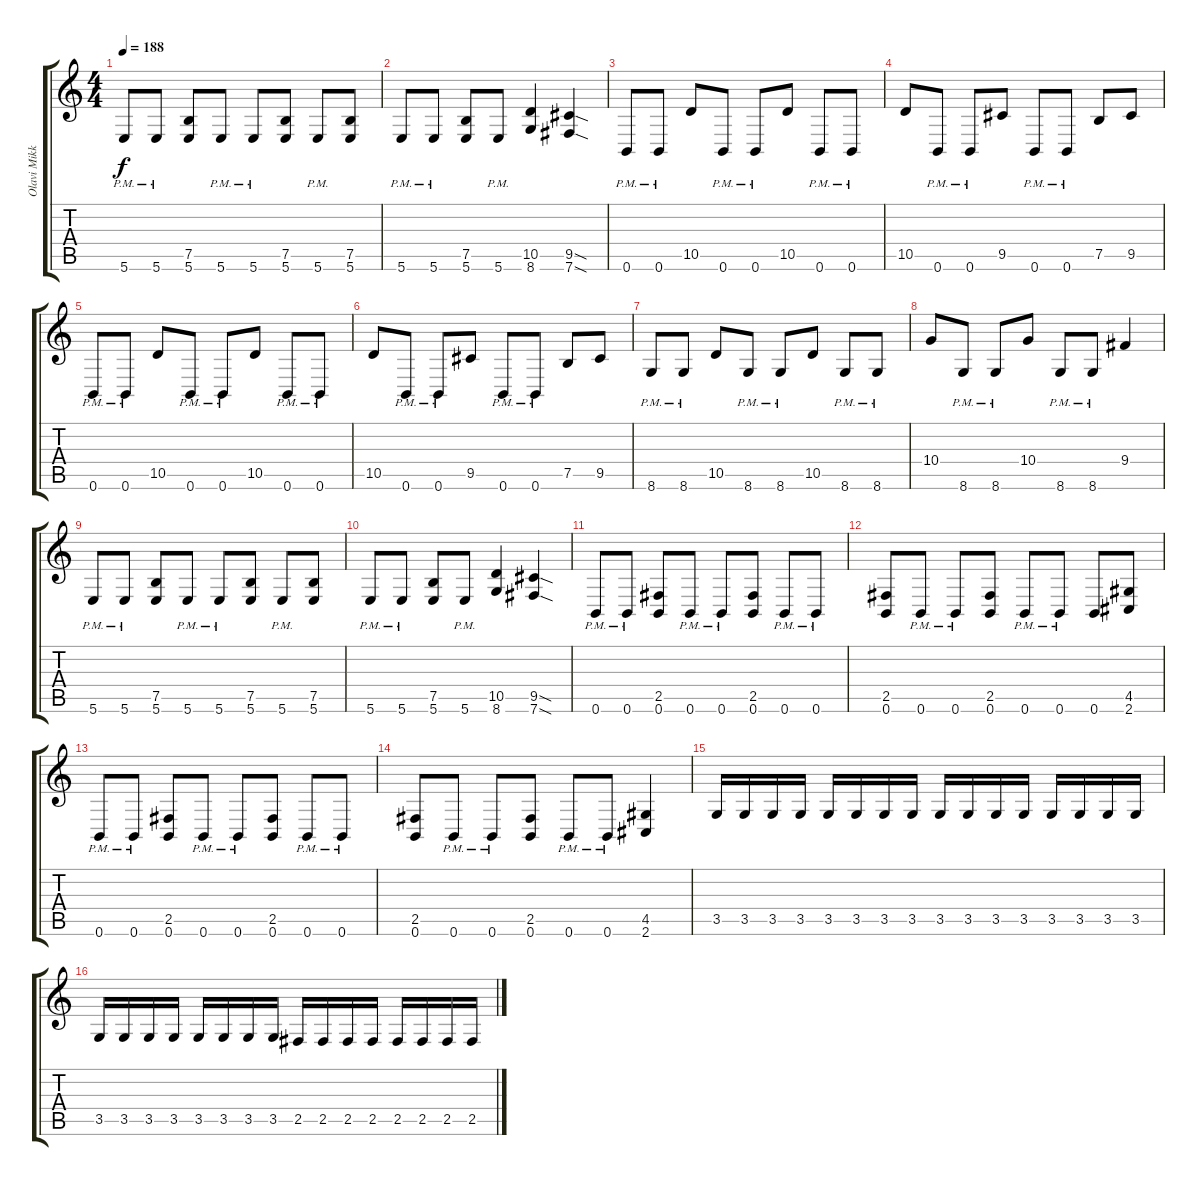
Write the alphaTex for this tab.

\track ("Olavi Mikkonen" "Olavi Mikk") {instrument overdrivenguitar}
\staff {score tabs}
\tuning (B3 Gb3 D3 A2 E2 B1) {hide}
\ts (4 4)
\tempo 188
\clef g2
\ks c
5.6{pm}.8{dy f} 5.6{pm}.8 (7.5 5.6).8 5.6{pm}.8 5.6{pm}.8 (7.5 5.6).8 5.6{pm}.8 (7.5 5.6).8 |
5.6{pm}.8 5.6{pm}.8 (7.5 5.6).8 5.6{pm}.8 (10.5 8.6).4 (9.5{sod} 7.6{sod}).4 |
0.6{pm}.8 0.6{pm}.8 10.5.8 0.6{pm}.8 0.6{pm}.8 10.5.8 0.6{pm}.8 0.6{pm}.8 |
10.5.8 0.6{pm}.8 0.6{pm}.8 9.5.8 0.6{pm}.8 0.6{pm}.8 7.5.8 9.5.8 |
0.6{pm}.8 0.6{pm}.8 10.5.8 0.6{pm}.8 0.6{pm}.8 10.5.8 0.6{pm}.8 0.6{pm}.8 |
10.5.8 0.6{pm}.8 0.6{pm}.8 9.5.8 0.6{pm}.8 0.6{pm}.8 7.5.8 9.5.8 |
8.6{pm}.8 8.6{pm}.8 10.5.8 8.6{pm}.8 8.6{pm}.8 10.5.8 8.6{pm}.8 8.6{pm}.8 |
10.4.8 8.6{pm}.8 8.6{pm}.8 10.4.8 8.6{pm}.8 8.6{pm}.8 9.4.4 |
5.6{pm}.8 5.6{pm}.8 (7.5 5.6).8 5.6{pm}.8 5.6{pm}.8 (7.5 5.6).8 5.6{pm}.8 (7.5 5.6).8 |
5.6{pm}.8 5.6{pm}.8 (7.5 5.6).8 5.6{pm}.8 (10.5 8.6).4 (9.5{sod} 7.6{sod}).4 |
0.6{pm}.8 0.6{pm}.8 (2.5 0.6).8 0.6{pm}.8 0.6{pm}.8 (2.5 0.6).8 0.6{pm}.8 0.6{pm}.8 |
(2.5 0.6).8 0.6{pm}.8 0.6{pm}.8 (2.5 0.6).8 0.6{pm}.8 0.6{pm}.8 0.6.8 (4.5 2.6).8 |
0.6{pm}.8 0.6{pm}.8 (2.5 0.6).8 0.6{pm}.8 0.6{pm}.8 (2.5 0.6).8 0.6{pm}.8 0.6{pm}.8 |
(2.5 0.6).8 0.6{pm}.8 0.6{pm}.8 (2.5 0.6).8 0.6{pm}.8 0.6{pm}.8 (4.5 2.6).4 |
3.5.16 3.5.16 3.5.16 3.5.16 3.5.16 3.5.16 3.5.16 3.5.16 3.5.16 3.5.16 3.5.16 3.5.16 3.5.16 3.5.16 3.5.16 3.5.16 |
3.5.16 3.5.16 3.5.16 3.5.16 3.5.16 3.5.16 3.5.16 3.5.16 2.5.16 2.5.16 2.5.16 2.5.16 2.5.16 2.5.16 2.5.16 2.5.16
